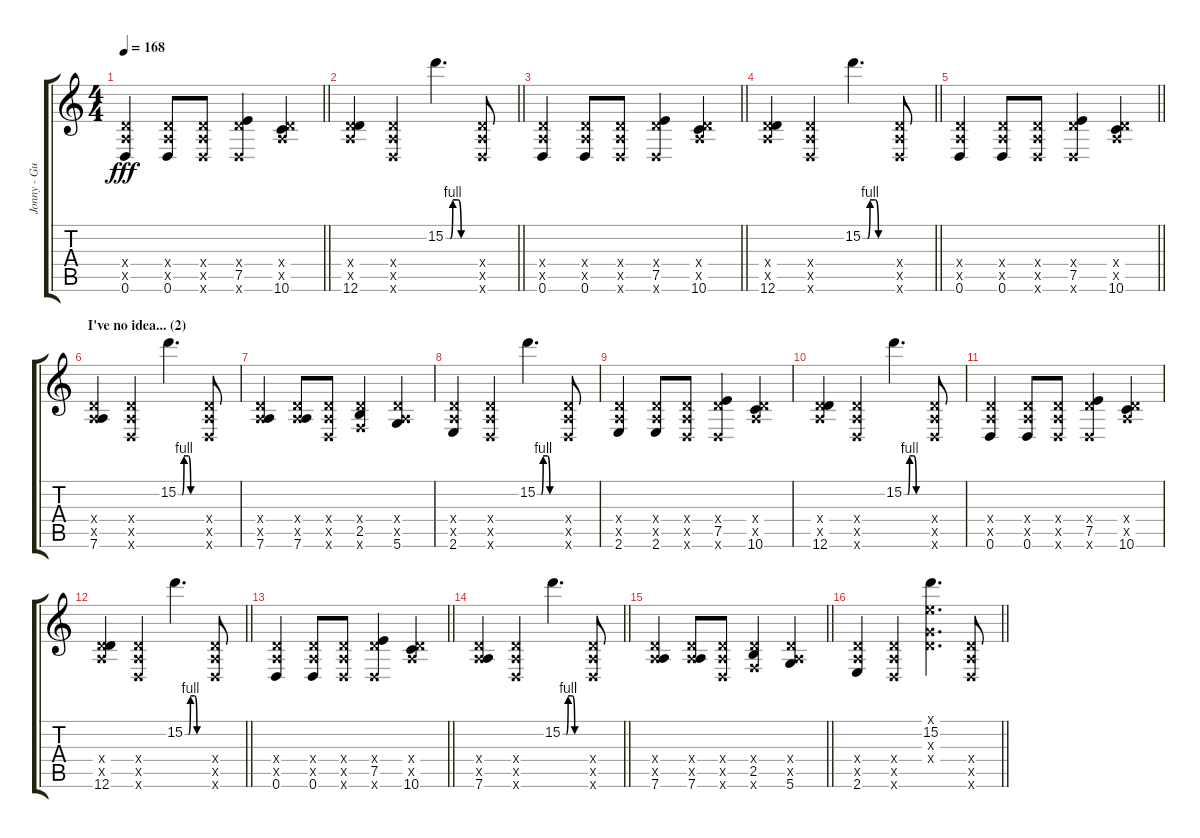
\track ("Jonny - Guitar" "Jonny - Gu") {instrument electricguitarjazz}
\staff {score tabs}
\tuning (E4 B3 G3 D3 A2 D2) {hide}
\ts (4 4)
\tempo 168
\clef g2
\barLineRight lightlight
\ks c
(0.4{x} 0.5{x} 0.6).4{dy fff} (0.4{x} 0.5{x} 0.6).8 (0.4{x} 0.5{x} 0.6{x}).8 (0.4{x} 7.5 0.6{x}).4 (0.4{x} 0.5{x} 10.6).4 |
\barLineRight lightlight
(0.4{x} 0.5{x} 12.6).4 (0.4{x} 0.5{x} 0.6{x}).4 15.2{be (custom 0 0 10 0 15 4 26 4 32 0 45 0 60 0)}.4{d} (0.4{x} 0.5{x} 0.6{x}).8 |
\barLineRight lightlight
(0.4{x} 0.5{x} 0.6).4 (0.4{x} 0.5{x} 0.6).8 (0.4{x} 0.5{x} 0.6{x}).8 (0.4{x} 7.5 0.6{x}).4 (0.4{x} 0.5{x} 10.6).4 |
\barLineRight lightlight
(0.4{x} 0.5{x} 12.6).4 (0.4{x} 0.5{x} 0.6{x}).4 15.2{be (custom 0 0 10 0 15 4 26 4 32 0 45 0 60 0)}.4{d} (0.4{x} 0.5{x} 0.6{x}).8 |
\barLineRight lightlight
(0.4{x} 0.5{x} 0.6).4 (0.4{x} 0.5{x} 0.6).8 (0.4{x} 0.5{x} 0.6{x}).8 (0.4{x} 7.5 0.6{x}).4 (0.4{x} 0.5{x} 10.6).4 |
\section ("" "I've no idea... (2)")
(0.4{x} 0.5{x} 7.6).4 (0.4{x} 0.5{x} 0.6{x}).4 15.2{be (custom 0 0 10 0 15 4 26 4 32 0 45 0 60 0)}.4{d} (0.4{x} 0.5{x} 0.6{x}).8 |
(0.4{x} 0.5{x} 7.6).4 (0.4{x} 0.5{x} 7.6).8 (0.4{x} 0.5{x} 0.6{x}).8 (0.4{x} 2.5 3.6{x}).4 (0.4{x} 0.5{x} 5.6).4 |
(0.4{x} 0.5{x} 2.6).4 (0.4{x} 0.5{x} 0.6{x}).4 15.2{be (custom 0 0 10 0 15 4 26 4 32 0 45 0 60 0)}.4{d} (0.4{x} 0.5{x} 0.6{x}).8 |
(0.4{x} 0.5{x} 2.6).4 (0.4{x} 0.5{x} 2.6).8 (0.4{x} 0.5{x} 0.6{x}).8 (0.4{x} 7.5 0.6{x}).4 (0.4{x} 0.5{x} 10.6).4 |
(0.4{x} 0.5{x} 12.6).4 (0.4{x} 0.5{x} 0.6{x}).4 15.2{be (custom 0 0 10 0 15 4 26 4 32 0 45 0 60 0)}.4{d} (0.4{x} 0.5{x} 0.6{x}).8 |
(0.4{x} 0.5{x} 0.6).4 (0.4{x} 0.5{x} 0.6).8 (0.4{x} 0.5{x} 0.6{x}).8 (0.4{x} 7.5 0.6{x}).4 (0.4{x} 0.5{x} 10.6).4 |
\barLineRight lightlight
(0.4{x} 0.5{x} 12.6).4 (0.4{x} 0.5{x} 0.6{x}).4 15.2{be (custom 0 0 10 0 15 4 26 4 32 0 45 0 60 0)}.4{d} (0.4{x} 0.5{x} 0.6{x}).8 |
\barLineRight lightlight
(0.4{x} 0.5{x} 0.6).4 (0.4{x} 0.5{x} 0.6).8 (0.4{x} 0.5{x} 0.6{x}).8 (0.4{x} 7.5 0.6{x}).4 (0.4{x} 0.5{x} 10.6).4 |
\barLineRight lightlight
(0.4{x} 0.5{x} 7.6).4 (0.4{x} 0.5{x} 0.6{x}).4 15.2{be (custom 0 0 10 0 15 4 26 4 32 0 45 0 60 0)}.4{d} (0.4{x} 0.5{x} 0.6{x}).8 |
\barLineRight lightlight
(0.4{x} 0.5{x} 7.6).4 (0.4{x} 0.5{x} 7.6).8 (0.4{x} 0.5{x} 0.6{x}).8 (0.4{x} 2.5 3.6{x}).4 (0.4{x} 0.5{x} 5.6).4 |
\barLineRight lightlight
(0.4{x} 0.5{x} 2.6).4 (0.4{x} 0.5{x} 0.6{x}).4 (0.1{x} 15.2 0.3{x} 0.4{x}).4{d} (0.4{x} 0.5{x} 0.6{x}).8
